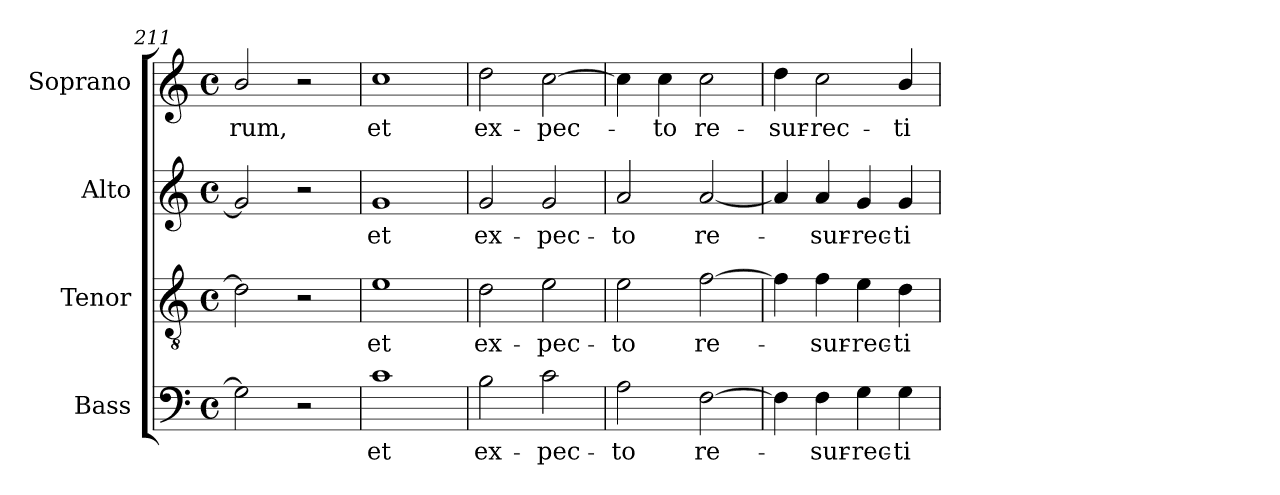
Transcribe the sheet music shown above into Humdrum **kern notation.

**kern	**text	**kern	**text	**kern	**text	**kern	**text
*part4	*part4	*part3	*part3	*part2	*part2	*part1	*part1
*staff4	*staff4	*staff3	*staff3	*staff2	*staff2	*staff1	*staff1
*I"Bass	*	*I"Tenor	*	*I"Alto	*	*I"Soprano	*
*I'B.	*	*I'T.	*	*I'A.	*	*I'S.	*
*clefF4	*	*clefGv2	*	*clefG2	*	*clefG2	*
*	*	*ITrd7c12	*	*	*	*	*
*k[]	*	*k[]	*	*k[]	*	*k[]	*
*C:	*	*C:	*	*C:	*	*C:	*
*M4/4	*	*M4/4	*	*M4/4	*	*M4/4	*
*met(c)	*	*met(c)	*	*met(c)	*	*met(c)	*
=211	=211	=211	=211	=211	=211	=211	=211
!	!	!	!	!	!	!	!LO:LY:b:color=#000000
2Gi\]	.	2Di\]	.	2gi/]	.	2bi/	-rum,
2r	.	2r	.	2r	.	2r	.
!!LO:LB:g=z
=212	=212	=212	=212	=212	=212	=212	=212
!	!LO:LY:b:color=#000000	!	!	!	!	!	!
!	!	!	!LO:LY:b:color=#000000	!	!	!	!
!	!	!	!	!	!LO:LY:b:color=#000000	!	!
!	!	!	!	!	!	!	!LO:LY:b:color=#000000
1ci	et	1Ei	et	1gi	et	1cci	et
=213	=213	=213	=213	=213	=213	=213	=213
!	!LO:LY:b:color=#000000	!	!	!	!	!	!
!	!	!	!LO:LY:b:color=#000000	!	!	!	!
!	!	!	!	!	!LO:LY:b:color=#000000	!	!
!	!	!	!	!	!	!	!LO:LY:b:color=#000000
2Bi\	ex-	2Di\	ex-	2gi/	ex-	2ddi\	ex-
!	!LO:LY:b:color=#000000	!	!	!	!	!	!
!	!	!	!LO:LY:b:color=#000000	!	!	!	!
!	!	!	!	!	!LO:LY:b:color=#000000	!	!
!	!	!	!	!	!	!	!LO:LY:b:color=#000000
2ci\	-pec-	2Ei\	-pec-	2gi/	-pec-	[2cci\	-pec-
=214	=214	=214	=214	=214	=214	=214	=214
!	!LO:LY:b:color=#000000	!	!	!	!	!	!
!	!	!	!LO:LY:b:color=#000000	!	!	!	!
!	!	!	!	!	!LO:LY:b:color=#000000	!	!
2Ai\	-to	2Ei\	-to	2ai/	-to	4cci\]	.
!	!	!	!	!	!	!	!LO:LY:b:color=#000000
.	.	.	.	.	.	4cci\	-to
!	!LO:LY:b:color=#000000	!	!	!	!	!	!
!	!	!	!LO:LY:b:color=#000000	!	!	!	!
!	!	!	!	!	!LO:LY:b:color=#000000	!	!
!	!	!	!	!	!	!	!LO:LY:b:color=#000000
[2Fi\	re-	[2Fi\	re-	[2ai/	re-	2cci\	re-
=215	=215	=215	=215	=215	=215	=215	=215
!	!	!	!	!	!	!	!LO:LY:b:color=#000000
4Fi\]	.	4Fi\]	.	4ai/]	.	4ddi\	-sur-
!	!LO:LY:b:color=#000000	!	!	!	!	!	!
!	!	!	!LO:LY:b:color=#000000	!	!	!	!
!	!	!	!	!	!LO:LY:b:color=#000000	!	!
!	!	!	!	!	!	!	!LO:LY:b:color=#000000
4Fi\	-sur-	4Fi\	-sur-	4ai/	-sur-	2cci\	-rec-
!	!LO:LY:b:color=#000000	!	!	!	!	!	!
!	!	!	!LO:LY:b:color=#000000	!	!	!	!
!	!	!	!	!	!LO:LY:b:color=#000000	!	!
4Gi\	-rec-	4Ei\	-rec-	4gi/	-rec-	.	.
!	!LO:LY:b:color=#000000	!	!	!	!	!	!
!	!	!	!LO:LY:b:color=#000000	!	!	!	!
!	!	!	!	!	!LO:LY:b:color=#000000	!	!
!	!	!	!	!	!	!	!LO:LY:b:color=#000000
4Gi\	-ti-	4Di\	-ti-	4gi/	-ti-	4bi/	-ti-
=	=	=	=	=	=	=	=
*-	*-	*-	*-	*-	*-	*-	*-
